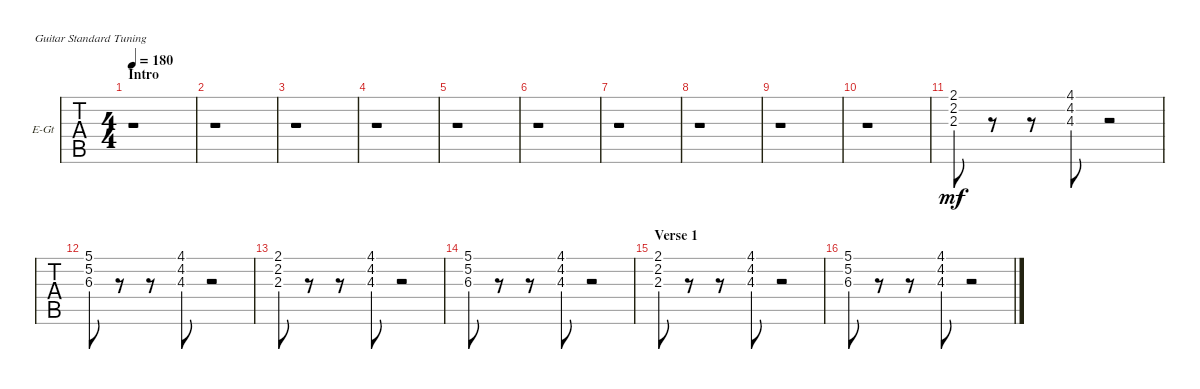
\defaultSystemsLayout 4
\bracketExtendMode groupsimilarinstruments
\firstSystemTrackNameOrientation horizontal
\otherSystemsTrackNameOrientation horizontal
\track ("Synth." "E-Gt") {instrument electricguitarclean}
\staff {tabs}
\tuning (E4 B3 G3 D3 A2 E2)
\ts (4 4)
\section ("" "Intro")
\tempo 180
\clef g2
\scale
0.394558
\ks c
r.1{dy mf instrument electricguitarclean} |
\scale
0.207483 r.1 |
\scale
0.397959
\ks f#minor
r.1 |
\scale
0.333333 r.1 |
\scale
0.333333 r.1 |
\scale
0.333333 r.1 |
\scale
0.333333 r.1 |
\scale
0.333333 r.1 |
\scale
0.333333 r.1 |
\scale
0.333333 r.1 |
\scale
0.333333 (2.1 2.2 2.3).8 r.8 r.8 (4.1 4.2 4.3).8 r.2 |
\scale
0.333333 (5.1 5.2 6.3).8 r.8 r.8 (4.1 4.2 4.3).8 r.2 |
\scale
0.333333 (2.1 2.2 2.3).8 r.8 r.8 (4.1 4.2 4.3).8 r.2 |
\scale
0.333333 (5.1 5.2 6.3).8 r.8 r.8 (4.1 4.2 4.3).8 r.2 |
\section ("" "Verse 1")
\scale
0.333333 (2.1 2.2 2.3).8 r.8 r.8 (4.1 4.2 4.3).8 r.2 |
\scale
0.333333 (5.1 5.2 6.3).8 r.8 r.8 (4.1 4.2 4.3).8 r.2
